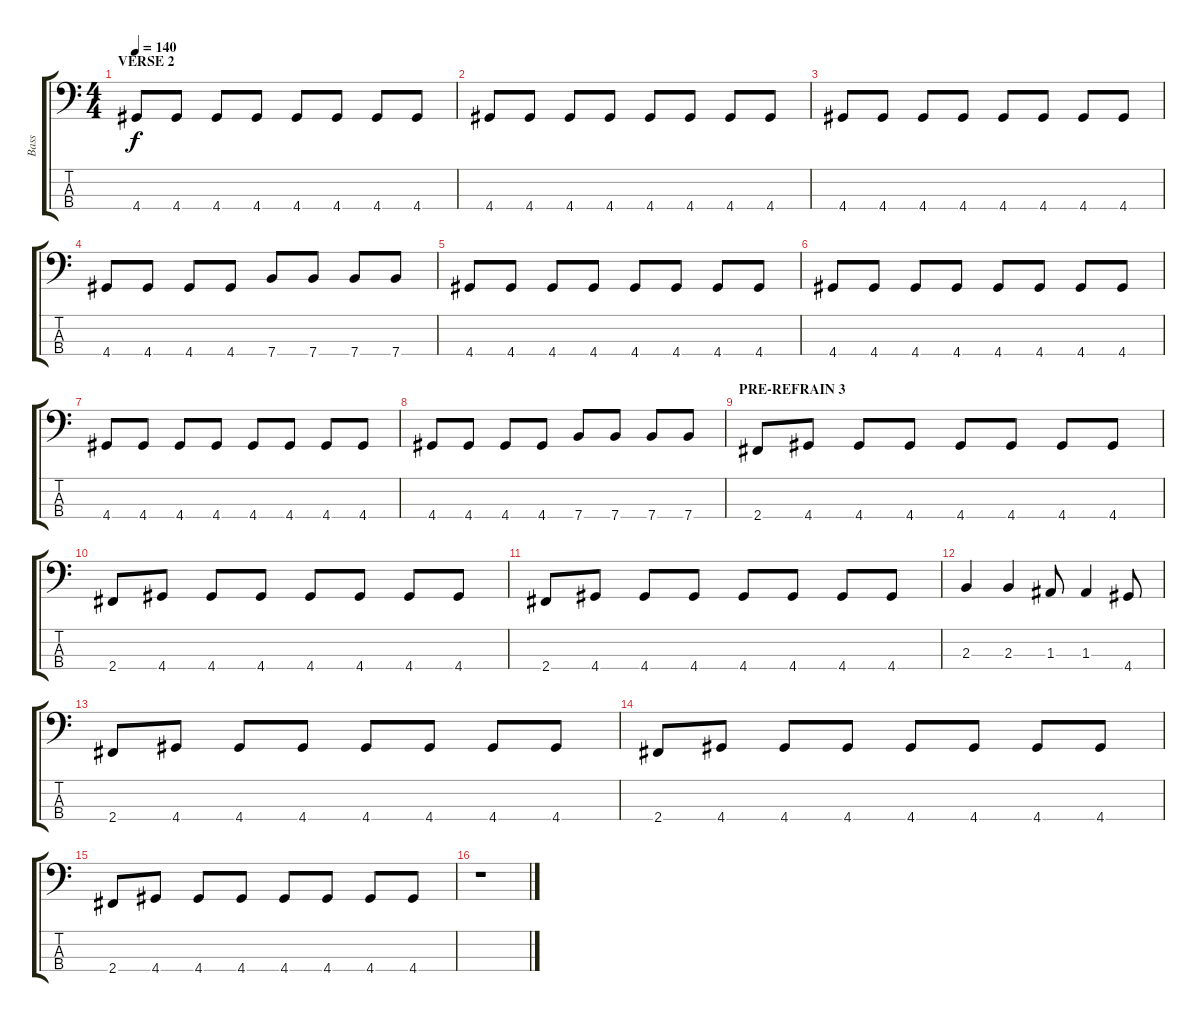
\track ("Bass" "Bass") {instrument synthbass2}
\staff {score tabs}
\tuning (G2 D2 A1 E1) {hide}
\ts (4 4)
\section ("" "VERSE 2")
\tempo 140
\clef f4
\ks c
4.4.8{dy f} 4.4.8 4.4.8 4.4.8 4.4.8 4.4.8 4.4.8 4.4.8 |
4.4.8 4.4.8 4.4.8 4.4.8 4.4.8 4.4.8 4.4.8 4.4.8 |
4.4.8 4.4.8 4.4.8 4.4.8 4.4.8 4.4.8 4.4.8 4.4.8 |
4.4.8 4.4.8 4.4.8 4.4.8 7.4.8 7.4.8 7.4.8 7.4.8 |
4.4.8 4.4.8 4.4.8 4.4.8 4.4.8 4.4.8 4.4.8 4.4.8 |
4.4.8 4.4.8 4.4.8 4.4.8 4.4.8 4.4.8 4.4.8 4.4.8 |
4.4.8 4.4.8 4.4.8 4.4.8 4.4.8 4.4.8 4.4.8 4.4.8 |
4.4.8 4.4.8 4.4.8 4.4.8 7.4.8 7.4.8 7.4.8 7.4.8 |
\section ("" "PRE-REFRAIN 3")
2.4.8 4.4.8 4.4.8 4.4.8 4.4.8 4.4.8 4.4.8 4.4.8 |
2.4.8 4.4.8 4.4.8 4.4.8 4.4.8 4.4.8 4.4.8 4.4.8 |
2.4.8 4.4.8 4.4.8 4.4.8 4.4.8 4.4.8 4.4.8 4.4.8 |
2.3.4 2.3.4 1.3.8 1.3.4 4.4.8 |
2.4.8 4.4.8 4.4.8 4.4.8 4.4.8 4.4.8 4.4.8 4.4.8 |
2.4.8 4.4.8 4.4.8 4.4.8 4.4.8 4.4.8 4.4.8 4.4.8 |
2.4.8 4.4.8 4.4.8 4.4.8 4.4.8 4.4.8 4.4.8 4.4.8 |
r.1
